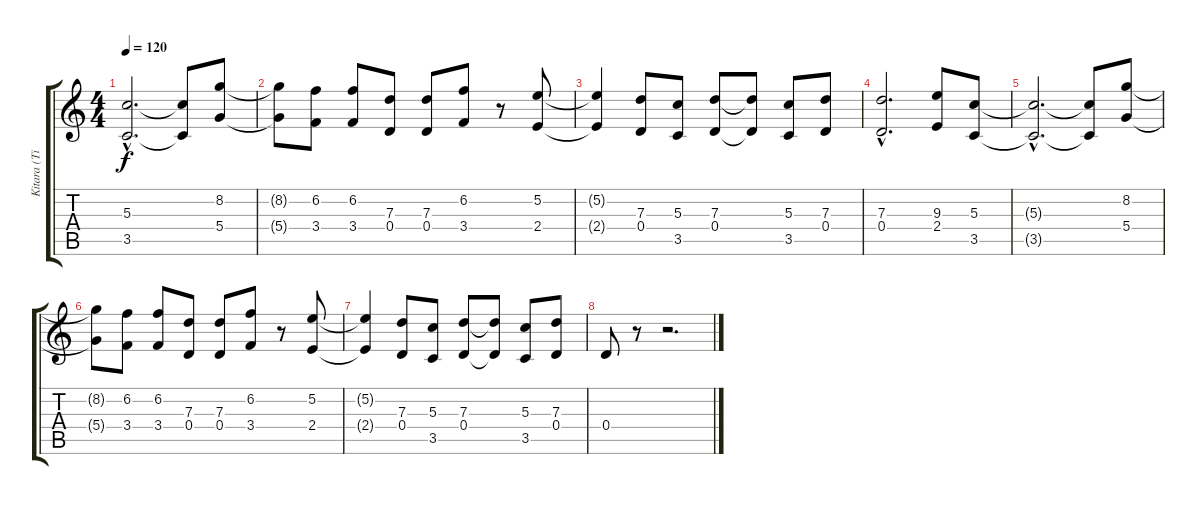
\track ("Kitara (Timo Rautiainen)" "Kitara (Ti") {instrument distortionguitar}
\staff {score tabs}
\tuning (E4 B3 G3 D3 A2 E2) {hide}
\ts (4 4)
\tempo 120
\clef g2
\ks c
(5.3{hac t} 3.5{hac t}).2{d dy f} (5.3{t} 3.5{t}).8 (8.2 5.4).8 |
(8.2{t} 5.4{t}).8 (6.2 3.4).8 (6.2 3.4).8 (7.3 0.4).8 (7.3 0.4).8 (6.2 3.4).8 r.8 (5.2 2.4).8 |
(5.2{t} 2.4{t}).4 (7.3 0.4).8 (5.3 3.5).8 (7.3 0.4).8 (7.3{t} 0.4{t}).8 (5.3 3.5).8 (7.3 0.4).8 |
(7.3{hac} 0.4{hac}).2{d} (9.3 2.4).8 (5.3 3.5).8 |
(5.3{hac t} 3.5{hac t}).2{d} (5.3{t} 3.5{t}).8 (8.2 5.4).8 |
(8.2{t} 5.4{t}).8 (6.2 3.4).8 (6.2 3.4).8 (7.3 0.4).8 (7.3 0.4).8 (6.2 3.4).8 r.8 (5.2 2.4).8 |
(5.2{t} 2.4{t}).4 (7.3 0.4).8 (5.3 3.5).8 (7.3 0.4).8 (7.3{t} 0.4{t}).8 (5.3 3.5).8 (7.3 0.4).8 |
0.4.8 r.8 r.2{d}
